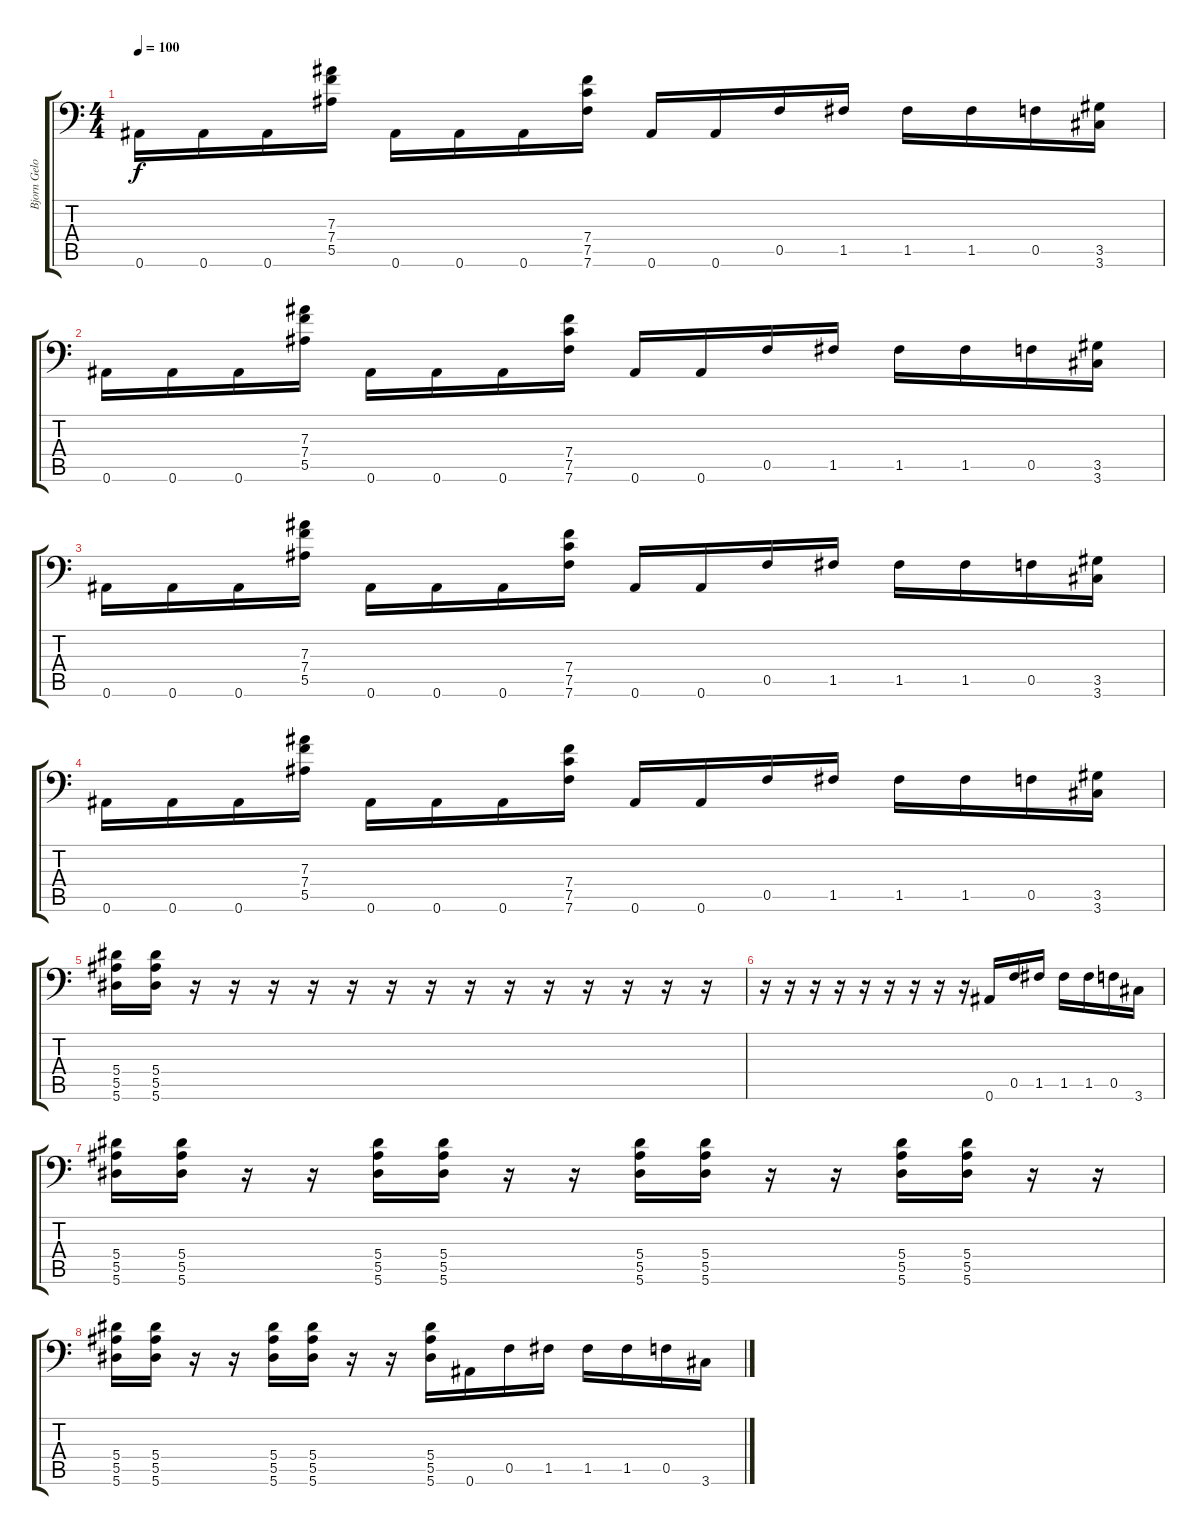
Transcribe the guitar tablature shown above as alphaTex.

\track ("Bjorn Gelotte" "Bjorn Gelo") {instrument distortionguitar}
\staff {score tabs}
\tuning (C4 G3 Eb3 Bb2 F2 Bb1) {hide}
\ts (4 4)
\tempo 100
\clef f4
\ks c
0.6.16{dy f} 0.6.16 0.6.16 (7.3 7.4 5.5).16 0.6.16 0.6.16 0.6.16 (7.4 7.5 7.6).16 0.6.16 0.6.16 0.5.16 1.5.16 1.5.16 1.5.16 0.5.16 (3.5 3.6).16 |
0.6.16 0.6.16 0.6.16 (7.3 7.4 5.5).16 0.6.16 0.6.16 0.6.16 (7.4 7.5 7.6).16 0.6.16 0.6.16 0.5.16 1.5.16 1.5.16 1.5.16 0.5.16 (3.5 3.6).16 |
0.6.16 0.6.16 0.6.16 (7.3 7.4 5.5).16 0.6.16 0.6.16 0.6.16 (7.4 7.5 7.6).16 0.6.16 0.6.16 0.5.16 1.5.16 1.5.16 1.5.16 0.5.16 (3.5 3.6).16 |
0.6.16 0.6.16 0.6.16 (7.3 7.4 5.5).16 0.6.16 0.6.16 0.6.16 (7.4 7.5 7.6).16 0.6.16 0.6.16 0.5.16 1.5.16 1.5.16 1.5.16 0.5.16 (3.5 3.6).16 |
(5.4 5.5 5.6).16 (5.4 5.5 5.6).16 r.16 r.16 r.16 r.16 r.16 r.16 r.16 r.16 r.16 r.16 r.16 r.16 r.16 r.16 |
r.16 r.16 r.16 r.16 r.16 r.16 r.16 r.16 r.16 0.6.16 0.5.16 1.5.16 1.5.16 1.5.16 0.5.16 3.6.16 |
(5.4 5.5 5.6).16 (5.4 5.5 5.6).16 r.16 r.16 (5.4 5.5 5.6).16 (5.4 5.5 5.6).16 r.16 r.16 (5.4 5.5 5.6).16 (5.4 5.5 5.6).16 r.16 r.16 (5.4 5.5 5.6).16 (5.4 5.5 5.6).16 r.16 r.16 |
(5.4 5.5 5.6).16 (5.4 5.5 5.6).16 r.16 r.16 (5.4 5.5 5.6).16 (5.4 5.5 5.6).16 r.16 r.16 (5.4 5.5 5.6).16 0.6.16 0.5.16 1.5.16 1.5.16 1.5.16 0.5.16 3.6.16
